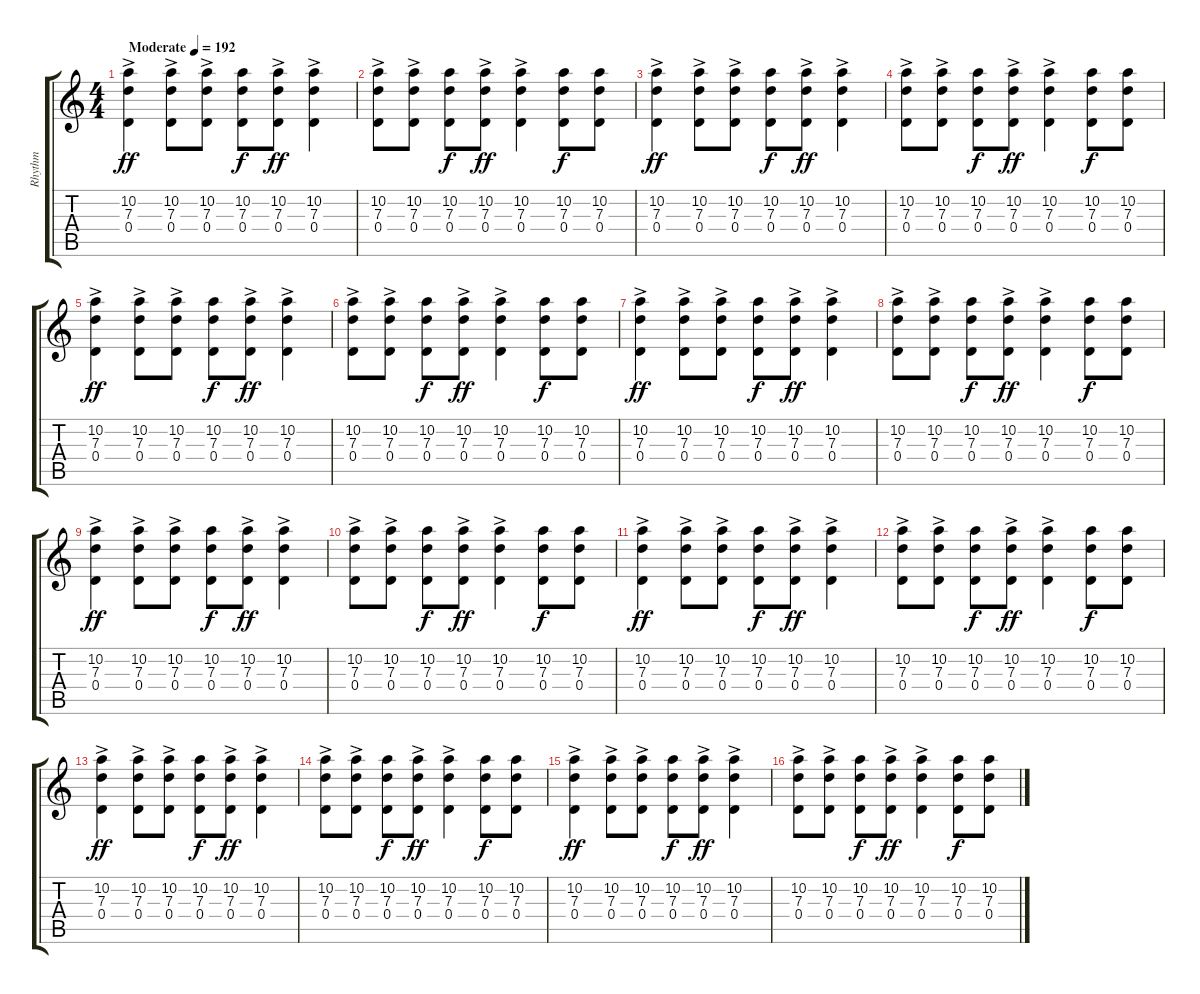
\track ("Rhythm" "Rhythm") {instrument overdrivenguitar}
\staff {score tabs}
\tuning (E4 B3 G3 D3 A2 D2) {hide}
\ts (4 4)
\tempo (192 "Moderate")
\clef g2
\ks c
(10.2{ac} 7.3 0.4).4{dy ff instrument overdrivenguitar} (10.2{ac} 7.3 0.4).8 (10.2{ac} 7.3 0.4).8 (10.2 7.3 0.4).8{dy f} (10.2{ac} 7.3 0.4).8{dy ff} (10.2{ac} 7.3 0.4).4 |
(10.2{ac} 7.3 0.4).8 (10.2{ac} 7.3 0.4).8 (10.2 7.3 0.4).8{dy f} (10.2{ac} 7.3 0.4).8{dy ff} (10.2{ac} 7.3 0.4).4 (10.2 7.3 0.4).8{dy f} (10.2 7.3 0.4).8 |
(10.2{ac} 7.3 0.4).4{dy ff} (10.2{ac} 7.3 0.4).8 (10.2{ac} 7.3 0.4).8 (10.2 7.3 0.4).8{dy f} (10.2{ac} 7.3 0.4).8{dy ff} (10.2{ac} 7.3 0.4).4 |
(10.2{ac} 7.3 0.4).8 (10.2{ac} 7.3 0.4).8 (10.2 7.3 0.4).8{dy f} (10.2{ac} 7.3 0.4).8{dy ff} (10.2{ac} 7.3 0.4).4 (10.2 7.3 0.4).8{dy f} (10.2 7.3 0.4).8 |
(10.2{ac} 7.3 0.4).4{dy ff volume 9} (10.2{ac} 7.3 0.4).8 (10.2{ac} 7.3 0.4).8 (10.2 7.3 0.4).8{dy f} (10.2{ac} 7.3 0.4).8{dy ff} (10.2{ac} 7.3 0.4).4 |
(10.2{ac} 7.3 0.4).8 (10.2{ac} 7.3 0.4).8 (10.2 7.3 0.4).8{dy f} (10.2{ac} 7.3 0.4).8{dy ff} (10.2{ac} 7.3 0.4).4 (10.2 7.3 0.4).8{dy f} (10.2 7.3 0.4).8 |
(10.2{ac} 7.3 0.4).4{dy ff} (10.2{ac} 7.3 0.4).8 (10.2{ac} 7.3 0.4).8 (10.2 7.3 0.4).8{dy f} (10.2{ac} 7.3 0.4).8{dy ff} (10.2{ac} 7.3 0.4).4 |
(10.2{ac} 7.3 0.4).8 (10.2{ac} 7.3 0.4).8 (10.2 7.3 0.4).8{dy f} (10.2{ac} 7.3 0.4).8{dy ff} (10.2{ac} 7.3 0.4).4 (10.2 7.3 0.4).8{dy f} (10.2 7.3 0.4).8 |
(10.2{ac} 7.3 0.4).4{dy ff} (10.2{ac} 7.3 0.4).8 (10.2{ac} 7.3 0.4).8 (10.2 7.3 0.4).8{dy f} (10.2{ac} 7.3 0.4).8{dy ff} (10.2{ac} 7.3 0.4).4 |
(10.2{ac} 7.3 0.4).8 (10.2{ac} 7.3 0.4).8 (10.2 7.3 0.4).8{dy f} (10.2{ac} 7.3 0.4).8{dy ff} (10.2{ac} 7.3 0.4).4 (10.2 7.3 0.4).8{dy f} (10.2 7.3 0.4).8 |
(10.2{ac} 7.3 0.4).4{dy ff} (10.2{ac} 7.3 0.4).8 (10.2{ac} 7.3 0.4).8 (10.2 7.3 0.4).8{dy f} (10.2{ac} 7.3 0.4).8{dy ff} (10.2{ac} 7.3 0.4).4 |
(10.2{ac} 7.3 0.4).8 (10.2{ac} 7.3 0.4).8 (10.2 7.3 0.4).8{dy f} (10.2{ac} 7.3 0.4).8{dy ff} (10.2{ac} 7.3 0.4).4 (10.2 7.3 0.4).8{dy f} (10.2 7.3 0.4).8 |
(10.2{ac} 7.3 0.4).4{dy ff} (10.2{ac} 7.3 0.4).8 (10.2{ac} 7.3 0.4).8 (10.2 7.3 0.4).8{dy f} (10.2{ac} 7.3 0.4).8{dy ff} (10.2{ac} 7.3 0.4).4 |
(10.2{ac} 7.3 0.4).8 (10.2{ac} 7.3 0.4).8 (10.2 7.3 0.4).8{dy f} (10.2{ac} 7.3 0.4).8{dy ff} (10.2{ac} 7.3 0.4).4 (10.2 7.3 0.4).8{dy f} (10.2 7.3 0.4).8 |
(10.2{ac} 7.3 0.4).4{dy ff} (10.2{ac} 7.3 0.4).8 (10.2{ac} 7.3 0.4).8 (10.2 7.3 0.4).8{dy f} (10.2{ac} 7.3 0.4).8{dy ff} (10.2{ac} 7.3 0.4).4 |
(10.2{ac} 7.3 0.4).8 (10.2{ac} 7.3 0.4).8 (10.2 7.3 0.4).8{dy f} (10.2{ac} 7.3 0.4).8{dy ff} (10.2{ac} 7.3 0.4).4 (10.2 7.3 0.4).8{dy f} (10.2 7.3 0.4).8
